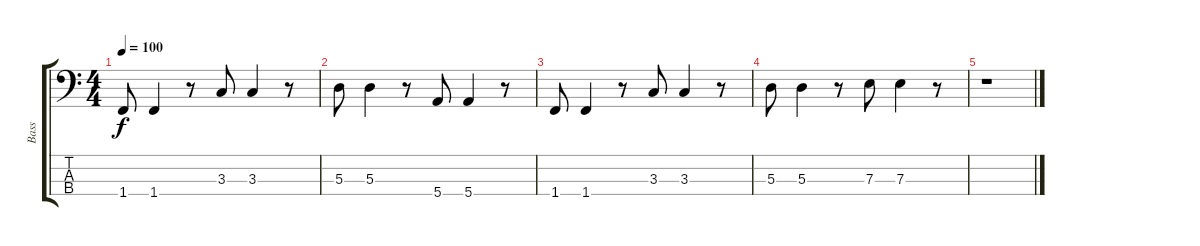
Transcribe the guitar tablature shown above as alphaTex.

\track ("Bass " "Bass ") {instrument electricbassfinger}
\staff {score tabs}
\tuning (G2 D2 A1 E1) {hide}
\ts (4 4)
\tempo 100
\clef f4
\ks c
1.4.8{dy f} 1.4.4 r.8 3.3.8 3.3.4 r.8 |
5.3.8 5.3.4 r.8 5.4.8 5.4.4 r.8 |
1.4.8 1.4.4 r.8 3.3.8 3.3.4 r.8 |
5.3.8 5.3.4 r.8 7.3.8 7.3.4 r.8 |
r.1
